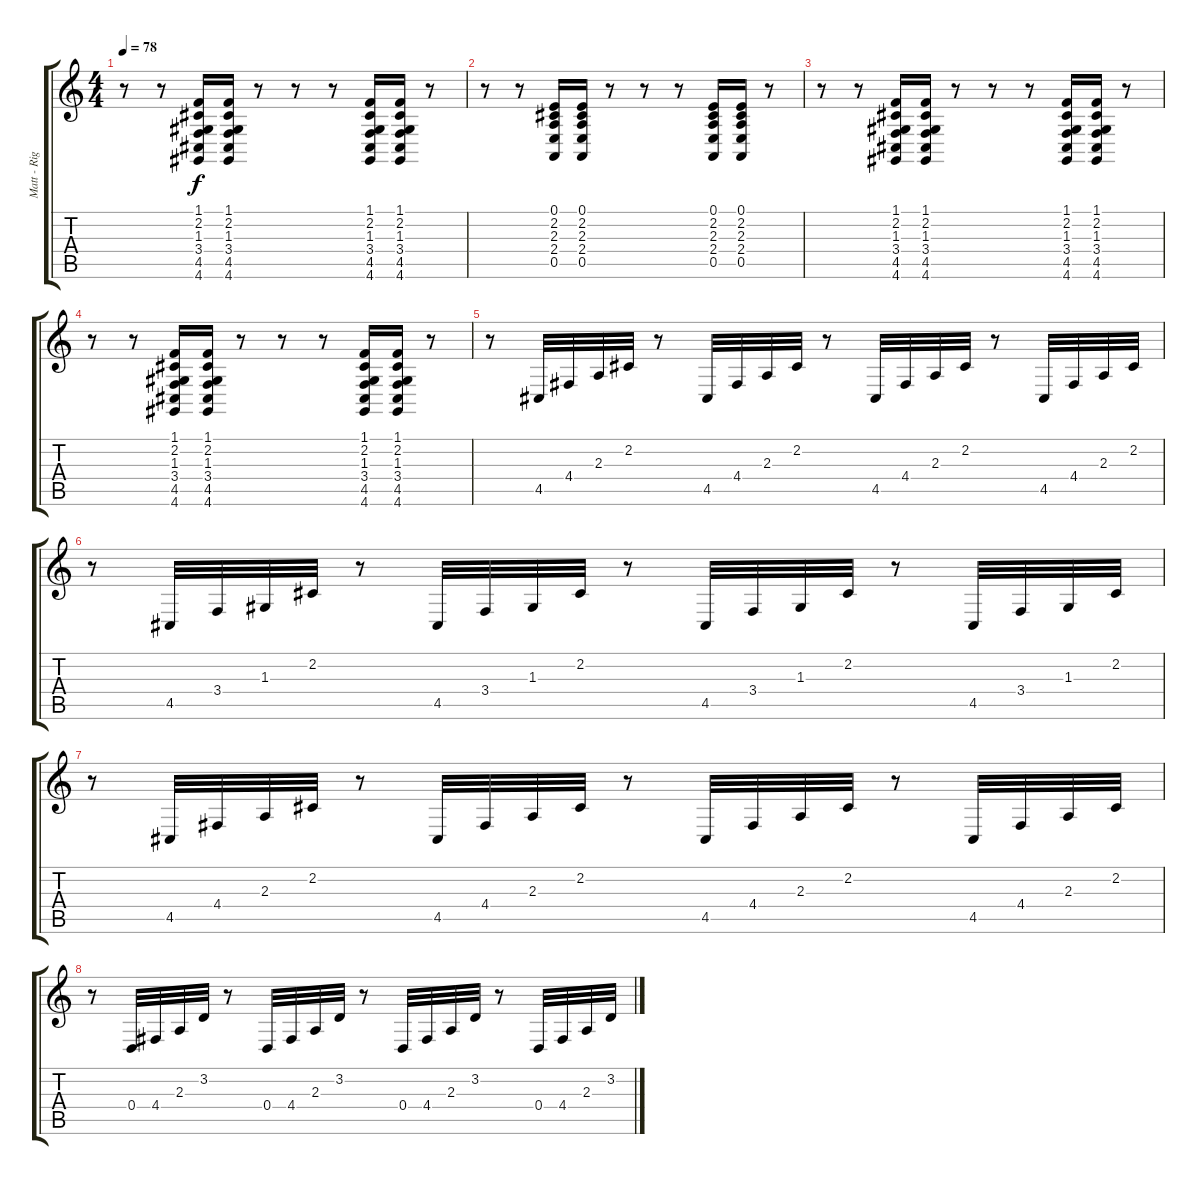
\track ("Matt - Right Hand" "Matt - Rig") {instrument acousticgrandpiano}
\staff {score tabs}
\tuning (E4 B3 G3 D3 A2 E2) {hide}
\ts (4 4)
\tempo 78
\clef g2
\ks c
r.8{dy f} r.8 (1.1 2.2 1.3 3.4 4.5 4.6).16 (1.1 2.2 1.3 3.4 4.5 4.6).16 r.8 r.8 r.8 (1.1 2.2 1.3 3.4 4.5 4.6).16 (1.1 2.2 1.3 3.4 4.5 4.6).16 r.8 |
r.8 r.8 (0.1 2.2 2.3 2.4 0.5).16 (0.1 2.2 2.3 2.4 0.5).16 r.8 r.8 r.8 (0.1 2.2 2.3 2.4 0.5).16 (0.1 2.2 2.3 2.4 0.5).16 r.8 |
r.8 r.8 (1.1 2.2 1.3 3.4 4.5 4.6).16 (1.1 2.2 1.3 3.4 4.5 4.6).16 r.8 r.8 r.8 (1.1 2.2 1.3 3.4 4.5 4.6).16 (1.1 2.2 1.3 3.4 4.5 4.6).16 r.8 |
r.8 r.8 (1.1 2.2 1.3 3.4 4.5 4.6).16 (1.1 2.2 1.3 3.4 4.5 4.6).16 r.8 r.8 r.8 (1.1 2.2 1.3 3.4 4.5 4.6).16 (1.1 2.2 1.3 3.4 4.5 4.6).16 r.8 |
r.8{volume 9 instrument lead5charang} 4.5.32 4.4.32 2.3.32 2.2.32 r.8 4.5.32 4.4.32 2.3.32 2.2.32 r.8 4.5.32 4.4.32 2.3.32 2.2.32 r.8 4.5.32 4.4.32 2.3.32 2.2.32 |
r.8 4.5.32 3.4.32 1.3.32 2.2.32 r.8 4.5.32 3.4.32 1.3.32 2.2.32 r.8 4.5.32 3.4.32 1.3.32 2.2.32 r.8 4.5.32 3.4.32 1.3.32 2.2.32 |
r.8 4.5.32 4.4.32 2.3.32 2.2.32 r.8 4.5.32 4.4.32 2.3.32 2.2.32 r.8 4.5.32 4.4.32 2.3.32 2.2.32 r.8 4.5.32 4.4.32 2.3.32 2.2.32 |
r.8 0.4.32 4.4.32 2.3.32 3.2.32 r.8 0.4.32 4.4.32 2.3.32 3.2.32 r.8 0.4.32 4.4.32 2.3.32 3.2.32 r.8 0.4.32 4.4.32 2.3.32 3.2.32
